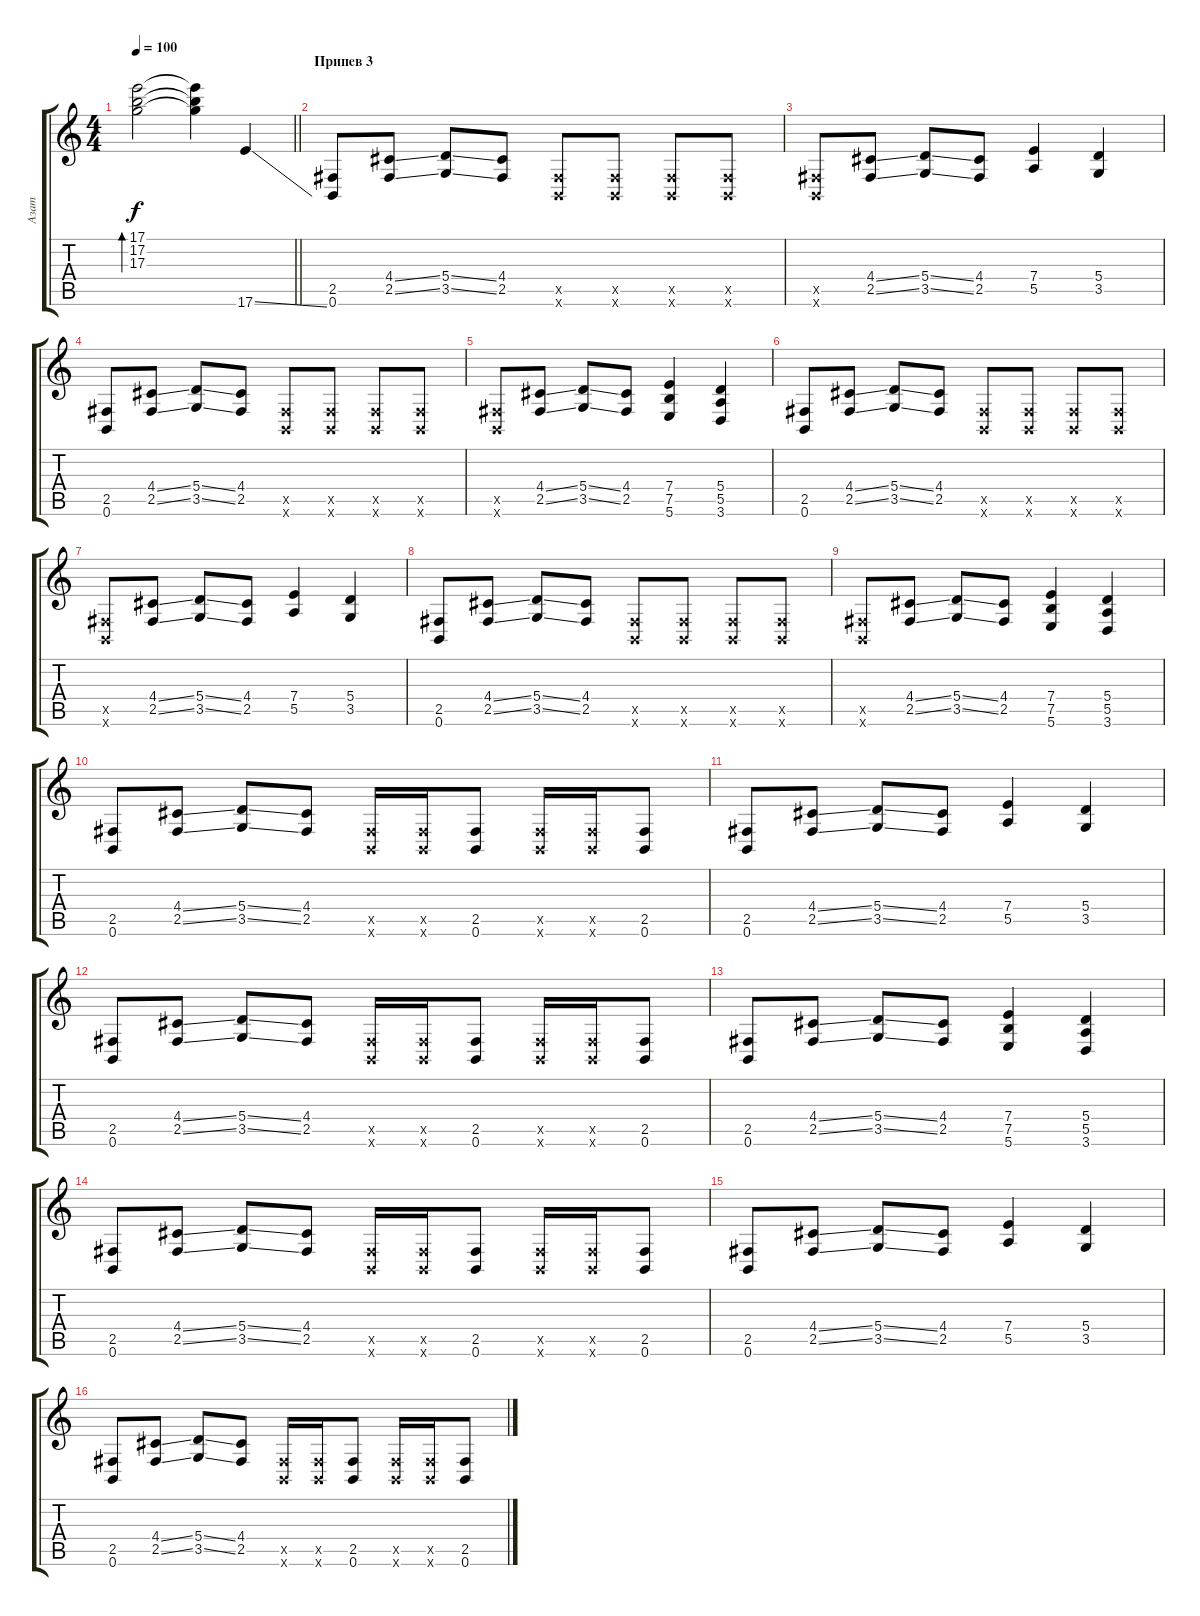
\track ("Азат" "Азат") {instrument electricguitarjazz}
\staff {score tabs}
\tuning (B3 Gb3 D3 A2 E2 B1) {hide}
\ts (4 4)
\tempo 100
\clef g2
\barLineRight lightlight
\ks c
(17.1 17.2 17.3).2{bd 480 dy f} (17.1{t} 17.2{t} 17.3{t}).4 17.6{ss}.4{instrument distortionguitar} |
\section ("" "Припев 3")
(2.5 0.6).8{instrument distortionguitar} (4.4{ss} 2.5{ss}).8 (5.4{ss} 3.5{ss}).8 (4.4 2.5).8 (2.5{x} 0.6{x}).8 (2.5{x} 0.6{x}).8 (2.5{x} 0.6{x}).8 (2.5{x} 0.6{x}).8 |
(2.5{x} 0.6{x}).8{instrument distortionguitar} (4.4{ss} 2.5{ss}).8 (5.4{ss} 3.5{ss}).8 (4.4 2.5).8 (7.4 5.5).4 (5.4 3.5).4 |
(2.5 0.6).8{instrument distortionguitar} (4.4{ss} 2.5{ss}).8 (5.4{ss} 3.5{ss}).8 (4.4 2.5).8 (2.5{x} 0.6{x}).8 (2.5{x} 0.6{x}).8 (2.5{x} 0.6{x}).8 (2.5{x} 0.6{x}).8 |
(2.5{x} 0.6{x}).8{instrument distortionguitar} (4.4{ss} 2.5{ss}).8 (5.4{ss} 3.5{ss}).8 (4.4 2.5).8 (7.4 7.5 5.6).4 (5.4 5.5 3.6).4 |
(2.5 0.6).8{instrument distortionguitar} (4.4{ss} 2.5{ss}).8 (5.4{ss} 3.5{ss}).8 (4.4 2.5).8 (2.5{x} 0.6{x}).8 (2.5{x} 0.6{x}).8 (2.5{x} 0.6{x}).8 (2.5{x} 0.6{x}).8 |
(2.5{x} 0.6{x}).8{instrument distortionguitar} (4.4{ss} 2.5{ss}).8 (5.4{ss} 3.5{ss}).8 (4.4 2.5).8 (7.4 5.5).4 (5.4 3.5).4 |
(2.5 0.6).8{instrument distortionguitar} (4.4{ss} 2.5{ss}).8 (5.4{ss} 3.5{ss}).8 (4.4 2.5).8 (2.5{x} 0.6{x}).8 (2.5{x} 0.6{x}).8 (2.5{x} 0.6{x}).8 (2.5{x} 0.6{x}).8 |
(2.5{x} 0.6{x}).8{instrument distortionguitar} (4.4{ss} 2.5{ss}).8 (5.4{ss} 3.5{ss}).8 (4.4 2.5).8 (7.4 7.5 5.6).4 (5.4 5.5 3.6).4 |
(2.5 0.6).8{instrument distortionguitar} (4.4{ss} 2.5{ss}).8 (5.4{ss} 3.5{ss}).8 (4.4 2.5).8 (2.5{x} 0.6{x}).16 (2.5{x} 0.6{x}).16 (2.5 0.6).8 (2.5{x} 0.6{x}).16 (2.5{x} 0.6{x}).16 (2.5 0.6).8 |
(2.5 0.6).8{instrument distortionguitar} (4.4{ss} 2.5{ss}).8 (5.4{ss} 3.5{ss}).8 (4.4 2.5).8 (7.4 5.5).4 (5.4 3.5).4 |
(2.5 0.6).8{instrument distortionguitar} (4.4{ss} 2.5{ss}).8 (5.4{ss} 3.5{ss}).8 (4.4 2.5).8 (2.5{x} 0.6{x}).16 (2.5{x} 0.6{x}).16 (2.5 0.6).8 (2.5{x} 0.6{x}).16 (2.5{x} 0.6{x}).16 (2.5 0.6).8 |
(2.5 0.6).8{instrument distortionguitar} (4.4{ss} 2.5{ss}).8 (5.4{ss} 3.5{ss}).8 (4.4 2.5).8 (7.4 7.5 5.6).4 (5.4 5.5 3.6).4 |
(2.5 0.6).8{instrument distortionguitar} (4.4{ss} 2.5{ss}).8 (5.4{ss} 3.5{ss}).8 (4.4 2.5).8 (2.5{x} 0.6{x}).16 (2.5{x} 0.6{x}).16 (2.5 0.6).8 (2.5{x} 0.6{x}).16 (2.5{x} 0.6{x}).16 (2.5 0.6).8 |
(2.5 0.6).8{instrument distortionguitar} (4.4{ss} 2.5{ss}).8 (5.4{ss} 3.5{ss}).8 (4.4 2.5).8 (7.4 5.5).4 (5.4 3.5).4 |
(2.5 0.6).8{instrument distortionguitar} (4.4{ss} 2.5{ss}).8 (5.4{ss} 3.5{ss}).8 (4.4 2.5).8 (2.5{x} 0.6{x}).16 (2.5{x} 0.6{x}).16 (2.5 0.6).8 (2.5{x} 0.6{x}).16 (2.5{x} 0.6{x}).16 (2.5 0.6).8
